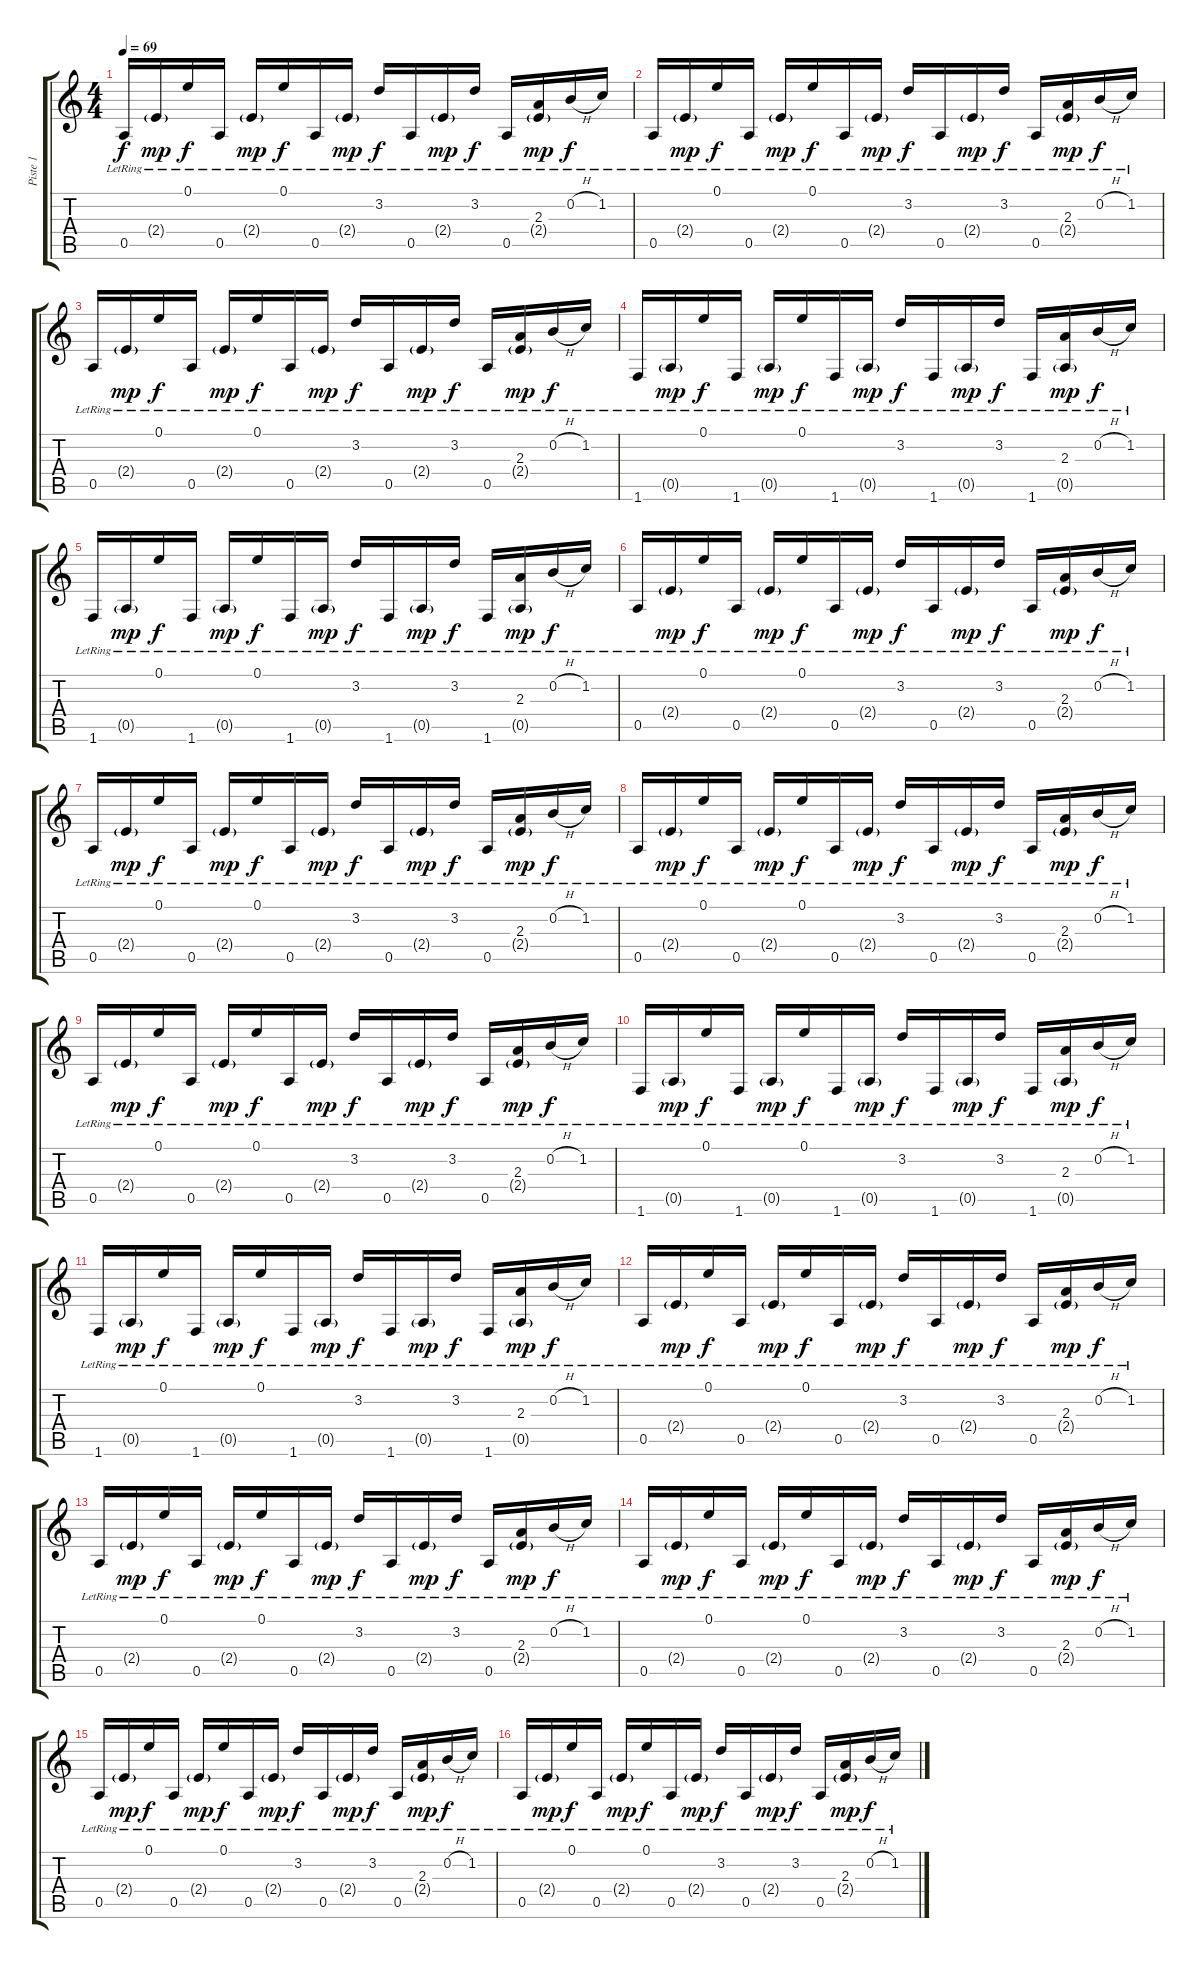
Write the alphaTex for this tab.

\track ("Piste 1" "Piste 1") {instrument electricguitarjazz}
\staff {score tabs}
\tuning (E4 B3 G3 D3 A2 E2) {hide}
\ts (4 4)
\tempo 69
\clef g2
\ks c
0.5{lr}.16{dy f} 2.4{g lr}.16{dy mp} 0.1{lr}.16{dy f} 0.5{lr}.16 2.4{g lr}.16{dy mp} 0.1{lr}.16{dy f} 0.5{lr}.16 2.4{g lr}.16{dy mp} 3.2{lr}.16{dy f} 0.5{lr}.16 2.4{g lr}.16{dy mp} 3.2{lr}.16{dy f} 0.5{lr}.16 (2.3{lr} 2.4{g lr}).16{dy mp} 0.2{h lr}.16{dy f} 1.2{lr}.16 |
0.5{lr}.16 2.4{g lr}.16{dy mp} 0.1{lr}.16{dy f} 0.5{lr}.16 2.4{g lr}.16{dy mp} 0.1{lr}.16{dy f} 0.5{lr}.16 2.4{g lr}.16{dy mp} 3.2{lr}.16{dy f} 0.5{lr}.16 2.4{g lr}.16{dy mp} 3.2{lr}.16{dy f} 0.5{lr}.16 (2.3{lr} 2.4{g lr}).16{dy mp} 0.2{h lr}.16{dy f} 1.2{lr}.16 |
0.5{lr}.16 2.4{g lr}.16{dy mp} 0.1{lr}.16{dy f} 0.5{lr}.16 2.4{g lr}.16{dy mp} 0.1{lr}.16{dy f} 0.5{lr}.16 2.4{g lr}.16{dy mp} 3.2{lr}.16{dy f} 0.5{lr}.16 2.4{g lr}.16{dy mp} 3.2{lr}.16{dy f} 0.5{lr}.16 (2.3{lr} 2.4{g lr}).16{dy mp} 0.2{h lr}.16{dy f} 1.2{lr}.16 |
1.6{lr}.16 0.5{g lr}.16{dy mp} 0.1{lr}.16{dy f} 1.6{lr}.16 0.5{g lr}.16{dy mp} 0.1{lr}.16{dy f} 1.6{lr}.16 0.5{g lr}.16{dy mp} 3.2{lr}.16{dy f} 1.6{lr}.16 0.5{g lr}.16{dy mp} 3.2{lr}.16{dy f} 1.6{lr}.16 (2.3{lr} 0.5{g lr}).16{dy mp} 0.2{h lr}.16{dy f} 1.2{lr}.16 |
1.6{lr}.16 0.5{g lr}.16{dy mp} 0.1{lr}.16{dy f} 1.6{lr}.16 0.5{g lr}.16{dy mp} 0.1{lr}.16{dy f} 1.6{lr}.16 0.5{g lr}.16{dy mp} 3.2{lr}.16{dy f} 1.6{lr}.16 0.5{g lr}.16{dy mp} 3.2{lr}.16{dy f} 1.6{lr}.16 (2.3{lr} 0.5{g lr}).16{dy mp} 0.2{h lr}.16{dy f} 1.2{lr}.16 |
0.5{lr}.16 2.4{g lr}.16{dy mp} 0.1{lr}.16{dy f} 0.5{lr}.16 2.4{g lr}.16{dy mp} 0.1{lr}.16{dy f} 0.5{lr}.16 2.4{g lr}.16{dy mp} 3.2{lr}.16{dy f} 0.5{lr}.16 2.4{g lr}.16{dy mp} 3.2{lr}.16{dy f} 0.5{lr}.16 (2.3{lr} 2.4{g lr}).16{dy mp} 0.2{h lr}.16{dy f} 1.2{lr}.16 |
0.5{lr}.16 2.4{g lr}.16{dy mp} 0.1{lr}.16{dy f} 0.5{lr}.16 2.4{g lr}.16{dy mp} 0.1{lr}.16{dy f} 0.5{lr}.16 2.4{g lr}.16{dy mp} 3.2{lr}.16{dy f} 0.5{lr}.16 2.4{g lr}.16{dy mp} 3.2{lr}.16{dy f} 0.5{lr}.16 (2.3{lr} 2.4{g lr}).16{dy mp} 0.2{h lr}.16{dy f} 1.2{lr}.16 |
0.5{lr}.16 2.4{g lr}.16{dy mp} 0.1{lr}.16{dy f} 0.5{lr}.16 2.4{g lr}.16{dy mp} 0.1{lr}.16{dy f} 0.5{lr}.16 2.4{g lr}.16{dy mp} 3.2{lr}.16{dy f} 0.5{lr}.16 2.4{g lr}.16{dy mp} 3.2{lr}.16{dy f} 0.5{lr}.16 (2.3{lr} 2.4{g lr}).16{dy mp} 0.2{h lr}.16{dy f} 1.2{lr}.16 |
0.5{lr}.16 2.4{g lr}.16{dy mp} 0.1{lr}.16{dy f} 0.5{lr}.16 2.4{g lr}.16{dy mp} 0.1{lr}.16{dy f} 0.5{lr}.16 2.4{g lr}.16{dy mp} 3.2{lr}.16{dy f} 0.5{lr}.16 2.4{g lr}.16{dy mp} 3.2{lr}.16{dy f} 0.5{lr}.16 (2.3{lr} 2.4{g lr}).16{dy mp} 0.2{h lr}.16{dy f} 1.2{lr}.16 |
1.6{lr}.16 0.5{g lr}.16{dy mp} 0.1{lr}.16{dy f} 1.6{lr}.16 0.5{g lr}.16{dy mp} 0.1{lr}.16{dy f} 1.6{lr}.16 0.5{g lr}.16{dy mp} 3.2{lr}.16{dy f} 1.6{lr}.16 0.5{g lr}.16{dy mp} 3.2{lr}.16{dy f} 1.6{lr}.16 (2.3{lr} 0.5{g lr}).16{dy mp} 0.2{h lr}.16{dy f} 1.2{lr}.16 |
1.6{lr}.16 0.5{g lr}.16{dy mp} 0.1{lr}.16{dy f} 1.6{lr}.16 0.5{g lr}.16{dy mp} 0.1{lr}.16{dy f} 1.6{lr}.16 0.5{g lr}.16{dy mp} 3.2{lr}.16{dy f} 1.6{lr}.16 0.5{g lr}.16{dy mp} 3.2{lr}.16{dy f} 1.6{lr}.16 (2.3{lr} 0.5{g lr}).16{dy mp} 0.2{h lr}.16{dy f} 1.2{lr}.16 |
0.5{lr}.16 2.4{g lr}.16{dy mp} 0.1{lr}.16{dy f} 0.5{lr}.16 2.4{g lr}.16{dy mp} 0.1{lr}.16{dy f} 0.5{lr}.16 2.4{g lr}.16{dy mp} 3.2{lr}.16{dy f} 0.5{lr}.16 2.4{g lr}.16{dy mp} 3.2{lr}.16{dy f} 0.5{lr}.16 (2.3{lr} 2.4{g lr}).16{dy mp} 0.2{h lr}.16{dy f} 1.2{lr}.16 |
0.5{lr}.16 2.4{g lr}.16{dy mp} 0.1{lr}.16{dy f} 0.5{lr}.16 2.4{g lr}.16{dy mp} 0.1{lr}.16{dy f} 0.5{lr}.16 2.4{g lr}.16{dy mp} 3.2{lr}.16{dy f} 0.5{lr}.16 2.4{g lr}.16{dy mp} 3.2{lr}.16{dy f} 0.5{lr}.16 (2.3{lr} 2.4{g lr}).16{dy mp} 0.2{h lr}.16{dy f} 1.2{lr}.16 |
0.5{lr}.16 2.4{g lr}.16{dy mp} 0.1{lr}.16{dy f} 0.5{lr}.16 2.4{g lr}.16{dy mp} 0.1{lr}.16{dy f} 0.5{lr}.16 2.4{g lr}.16{dy mp} 3.2{lr}.16{dy f} 0.5{lr}.16 2.4{g lr}.16{dy mp} 3.2{lr}.16{dy f} 0.5{lr}.16 (2.3{lr} 2.4{g lr}).16{dy mp} 0.2{h lr}.16{dy f} 1.2{lr}.16 |
0.5{lr}.16 2.4{g lr}.16{dy mp} 0.1{lr}.16{dy f} 0.5{lr}.16 2.4{g lr}.16{dy mp} 0.1{lr}.16{dy f} 0.5{lr}.16 2.4{g lr}.16{dy mp} 3.2{lr}.16{dy f} 0.5{lr}.16 2.4{g lr}.16{dy mp} 3.2{lr}.16{dy f} 0.5{lr}.16 (2.3{lr} 2.4{g lr}).16{dy mp} 0.2{h lr}.16{dy f} 1.2{lr}.16 |
0.5{lr}.16 2.4{g lr}.16{dy mp} 0.1{lr}.16{dy f} 0.5{lr}.16 2.4{g lr}.16{dy mp} 0.1{lr}.16{dy f} 0.5{lr}.16 2.4{g lr}.16{dy mp} 3.2{lr}.16{dy f} 0.5{lr}.16 2.4{g lr}.16{dy mp} 3.2{lr}.16{dy f} 0.5{lr}.16 (2.3{lr} 2.4{g lr}).16{dy mp} 0.2{h lr}.16{dy f} 1.2{lr}.16
